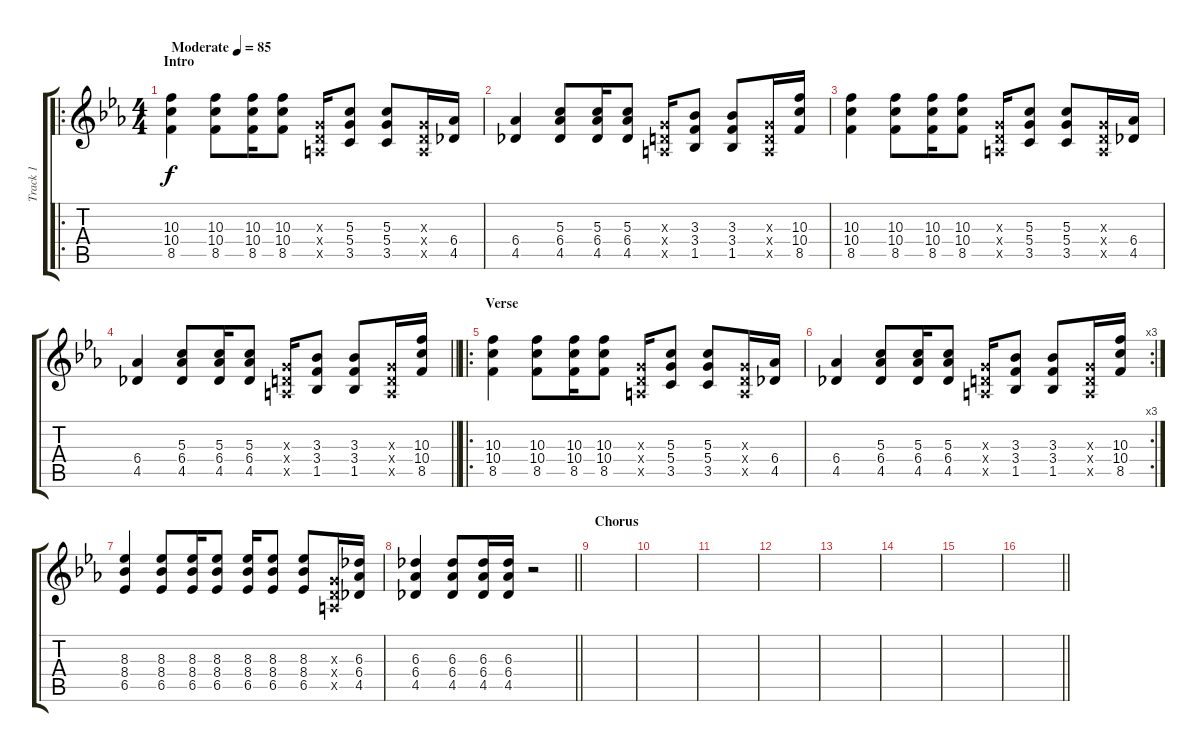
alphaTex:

\track ("Track 1" "Track 1") {instrument electricguitarclean}
\staff {score tabs}
\tuning (E4 B3 G3 D3 A2 D2) {hide}
\ro
\ts (4 4)
\section ("" "Intro")
\tempo (85 "Moderate")
\clef g2
\ks eb
(10.3 10.4 8.5).4{dy f instrument electricguitarclean} (10.3 10.4 8.5).8 (10.3 10.4 8.5).16 (10.3 10.4 8.5).8 (0.3{x} 0.4{x} 0.5{x}).16 (5.3 5.4 3.5).8 (5.3 5.4 3.5).8 (0.3{x} 0.4{x} 0.5{x}).16 (6.4 4.5).16 |
(6.4 4.5).4 (5.3 6.4 4.5).8 (5.3 6.4 4.5).16 (5.3 6.4 4.5).8 (0.3{x} 0.4{x} 0.5{x}).16 (3.3 3.4 1.5).8 (3.3 3.4 1.5).8 (0.3{x} 0.4{x} 0.5{x}).16 (10.3 10.4 8.5).16 |
(10.3 10.4 8.5).4 (10.3 10.4 8.5).8 (10.3 10.4 8.5).16 (10.3 10.4 8.5).8 (0.3{x} 0.4{x} 0.5{x}).16 (5.3 5.4 3.5).8 (5.3 5.4 3.5).8 (0.3{x} 0.4{x} 0.5{x}).16 (6.4 4.5).16 |
\barLineRight lightlight
(6.4 4.5).4 (5.3 6.4 4.5).8 (5.3 6.4 4.5).16 (5.3 6.4 4.5).8 (0.3{x} 0.4{x} 0.5{x}).16 (3.3 3.4 1.5).8 (3.3 3.4 1.5).8 (0.3{x} 0.4{x} 0.5{x}).16 (10.3 10.4 8.5).16 |
\ro
\section ("" "Verse")
(10.3 10.4 8.5).4 (10.3 10.4 8.5).8 (10.3 10.4 8.5).16 (10.3 10.4 8.5).8 (0.3{x} 0.4{x} 0.5{x}).16 (5.3 5.4 3.5).8 (5.3 5.4 3.5).8 (0.3{x} 0.4{x} 0.5{x}).16 (6.4 4.5).16 |
\rc 3
(6.4 4.5).4 (5.3 6.4 4.5).8 (5.3 6.4 4.5).16 (5.3 6.4 4.5).8 (0.3{x} 0.4{x} 0.5{x}).16 (3.3 3.4 1.5).8 (3.3 3.4 1.5).8 (0.3{x} 0.4{x} 0.5{x}).16 (10.3 10.4 8.5).16 |
(8.3 8.4 6.5).4 (8.3 8.4 6.5).8 (8.3 8.4 6.5).16 (8.3 8.4 6.5).8 (8.3 8.4 6.5).16 (8.3 8.4 6.5).8 (8.3 8.4 6.5).8 (0.3{x} 0.4{x} 0.5{x}).16 (6.3 6.4 4.5).16 |
\barLineRight lightlight
(6.3 6.4 4.5).4 (6.3 6.4 4.5).8 (6.3 6.4 4.5).16 (6.3 6.4 4.5).16 r.2 |
\section ("" "Chorus")
|
|
|
|
|
|
|
\barLineRight lightlight
